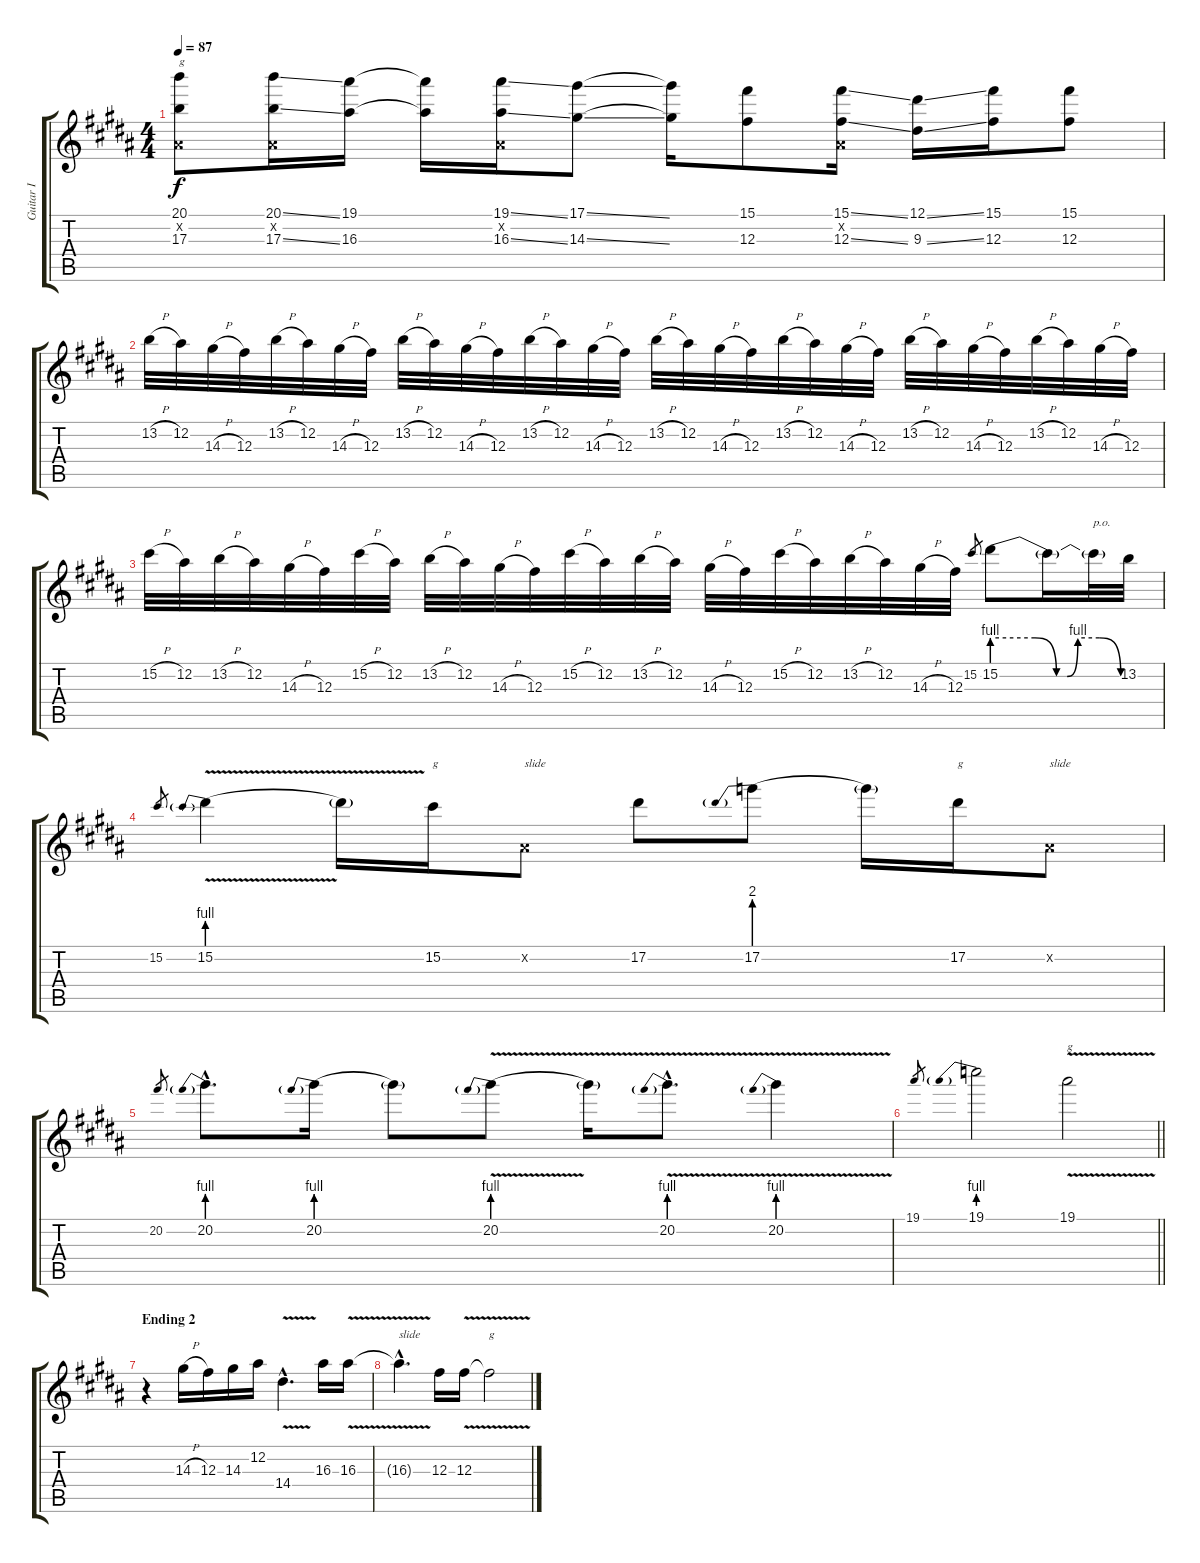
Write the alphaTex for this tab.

\track ("Guitar I" "Guitar I") {instrument distortionguitar}
\staff {score tabs}
\tuning (Eb4 Bb3 Gb3 Db3 Ab2 Eb2) {hide}
\ts (4 4)
\tempo 87
\clef g2
\ks b
(20.1 0.2{x} 17.3).8{txt "g" dy f} (20.1{ss} 0.2{x} 17.3{ss}).16 (19.1 16.3).16 (19.1{t} 16.3{t}).16 (19.1{ss} 0.2{x} 16.3{ss}).16 (17.1{ss} 14.3{ss}).8 (17.1{t} 14.3{t}).16 (15.1 12.3).8 (15.1{ss} 0.2{x} 12.3{ss}).16 (12.1{ss} 9.3{ss}).16 (15.1 12.3).16 (15.1 12.3).8 |
13.2{h}.32 12.2.32 14.3{h}.32 12.3.32 13.2{h}.32 12.2.32 14.3{h}.32 12.3.32 13.2{h}.32 12.2.32 14.3{h}.32 12.3.32 13.2{h}.32 12.2.32 14.3{h}.32 12.3.32 13.2{h}.32 12.2.32 14.3{h}.32 12.3.32 13.2{h}.32 12.2.32 14.3{h}.32 12.3.32 13.2{h}.32 12.2.32 14.3{h}.32 12.3.32 13.2{h}.32 12.2.32 14.3{h}.32 12.3.32 |
15.2{h}.32 12.2.32 13.2{h}.32 12.2.32 14.3{h}.32 12.3.32 15.2{h}.32 12.2.32 13.2{h}.32 12.2.32 14.3{h}.32 12.3.32 15.2{h}.32 12.2.32 13.2{h}.32 12.2.32 14.3{h}.32 12.3.32 15.2{h}.32 12.2.32 13.2{h}.32 12.2.32 14.3{h}.32 12.3.32 15.2.8{gr} 15.2{be (custom 0 4 20 4 30 0 35 0 40 4 50 4 60 0)}.8 15.2{t}.16 15.2{t}.32{txt "p.o."} 13.2.32 |
15.2.8{gr} 15.2{be (prebend 0 4 60 4) v}.4 15.2{t}.16 15.2.16{txt "g"} 0.2{x}.8{txt "slide"} 17.2.8 17.2{be (prebend 0 8 60 8)}.8 17.2{t}.16 17.2.16{txt "g"} 0.2{x}.8{txt "slide"} |
20.2.8{gr} 20.2{be (prebend 0 4 60 4) hac}.8{d} 20.2{be (prebend 0 4 60 4)}.16 20.2{t}.8 20.2{be (prebend 0 4 60 4) v}.8 20.2{t}.16 20.2{be (prebend 0 4 60 4) v hac}.8{d} 20.2{be (prebend 0 4 60 4) v}.4 |
\barLineRight lightlight
19.1.8{gr} 19.1{be (prebend 0 4 60 4)}.2 19.1{v}.2{txt "g"} |
\section ("" "Ending 2")
r.4 14.3{h}.16 12.3.16 14.3.16 12.2.16 14.4{v hac}.4{d} 16.3.16 16.3{v}.16 |
16.3{hac t}.4{d txt "slide"} 12.3.16 12.3{v}.16 12.3{t}.2{txt "g"}
